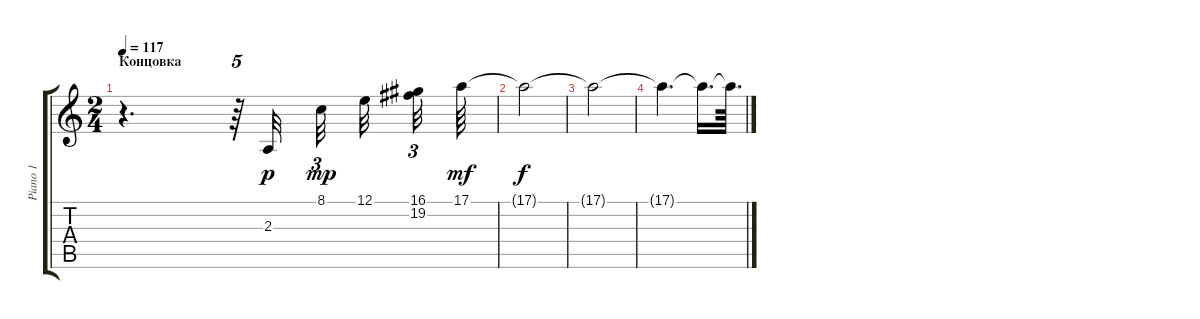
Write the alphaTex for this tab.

\track ("Piano 1" "Piano 1") {instrument acousticgrandpiano}
\staff {score tabs}
\tuning (E4 B3 G3 D3 A2 E2) {hide}
\ts (2 4)
\section ("" "Концовка")
\tempo 117
\clef g2
\ks c
r.4{d dy f} r.64{tu (5 4)} 2.3.32{dy p beam splitsecondary} 8.1.32{tu (3 2) dy mp beam splitsecondary} 12.1.32{beam splitsecondary} (16.1 19.2).32{tu (3 2)} 17.1.64{dy mf} |
17.1{t}.2{dy f} |
17.1{t}.2 |
17.1{t}.4{d} 17.1{t}.16{d} 17.1{t}.64{d}
